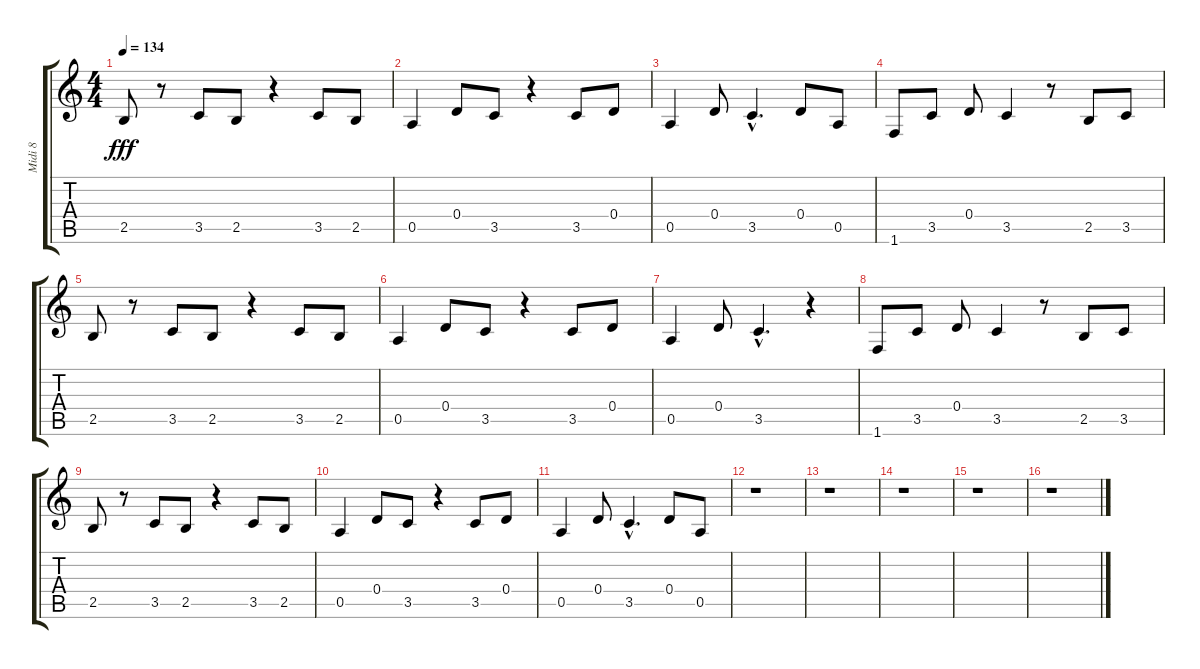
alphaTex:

\track ("Midi 8" "Midi 8") {instrument acousticguitarsteel}
\staff {score tabs}
\tuning (E4 B3 G3 D3 A2 E2) {hide}
\ts (4 4)
\tempo 134
\clef g2
\ks c
2.5.8{dy fff} r.8 3.5.8 2.5.8 r.4 3.5.8 2.5.8 |
0.5.4 0.4.8 3.5.8 r.4 3.5.8 0.4.8 |
0.5.4 0.4.8 3.5{hac}.4{d} 0.4.8 0.5.8 |
1.6.8 3.5.8 0.4.8 3.5.4 r.8 2.5.8 3.5.8 |
2.5.8 r.8 3.5.8 2.5.8 r.4 3.5.8 2.5.8 |
0.5.4 0.4.8 3.5.8 r.4 3.5.8 0.4.8 |
0.5.4 0.4.8 3.5{hac}.4{d} r.4 |
1.6.8 3.5.8 0.4.8 3.5.4 r.8 2.5.8 3.5.8 |
2.5.8 r.8 3.5.8 2.5.8 r.4 3.5.8 2.5.8 |
0.5.4 0.4.8 3.5.8 r.4 3.5.8 0.4.8 |
0.5.4 0.4.8 3.5{hac}.4{d} 0.4.8 0.5.8 |
r.1 |
r.1 |
r.1 |
r.1 |
r.1
